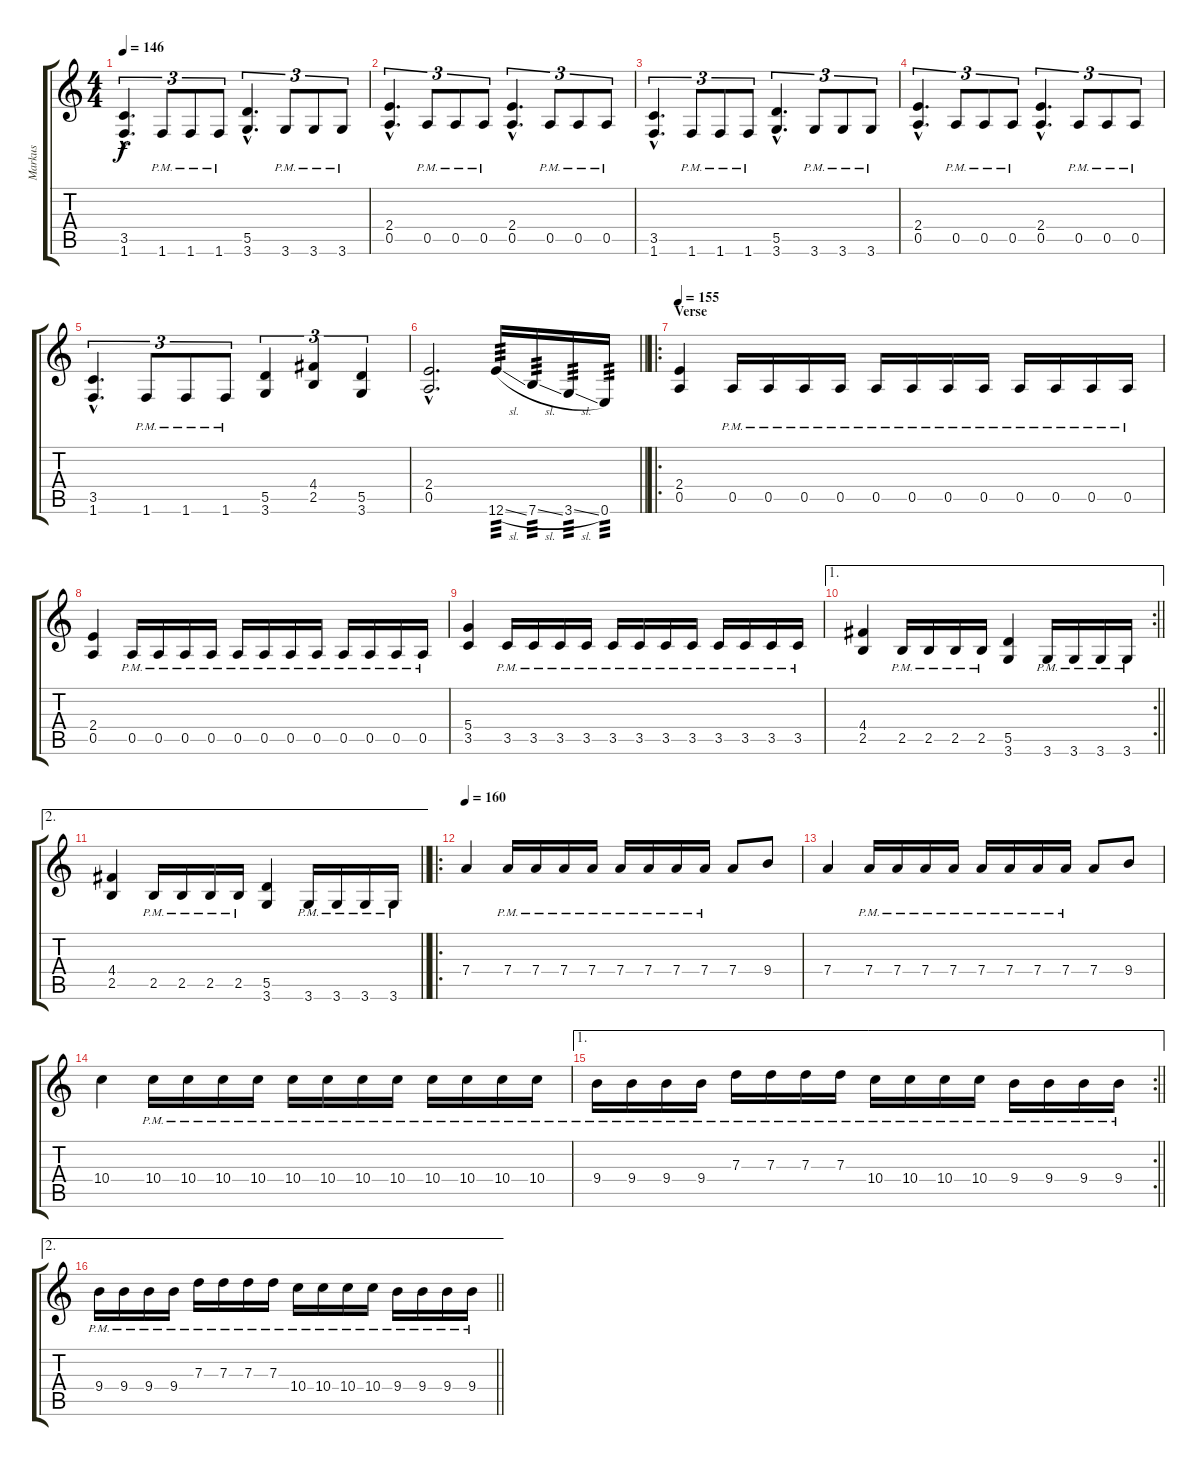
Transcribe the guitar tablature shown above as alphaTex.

\track ("Markus" "Markus") {instrument distortionguitar}
\staff {score tabs}
\tuning (E4 B3 G3 D3 A2 E2) {hide}
\ts (4 4)
\tempo 146
\clef g2
\ks c
(3.5{hac} 1.6{hac}).4{d tu (3 2) dy f} 1.6{pm}.8{tu (3 2)} 1.6{pm}.8{tu (3 2)} 1.6{pm}.8{tu (3 2)} (5.5{hac} 3.6{hac}).4{d tu (3 2)} 3.6{pm}.8{tu (3 2)} 3.6{pm}.8{tu (3 2)} 3.6{pm}.8{tu (3 2)} |
(2.4{hac} 0.5{hac}).4{d tu (3 2)} 0.5{pm}.8{tu (3 2)} 0.5{pm}.8{tu (3 2)} 0.5{pm}.8{tu (3 2)} (2.4{hac} 0.5{hac}).4{d tu (3 2)} 0.5{pm}.8{tu (3 2)} 0.5{pm}.8{tu (3 2)} 0.5{pm}.8{tu (3 2)} |
(3.5{hac} 1.6{hac}).4{d tu (3 2)} 1.6{pm}.8{tu (3 2)} 1.6{pm}.8{tu (3 2)} 1.6{pm}.8{tu (3 2)} (5.5{hac} 3.6{hac}).4{d tu (3 2)} 3.6{pm}.8{tu (3 2)} 3.6{pm}.8{tu (3 2)} 3.6{pm}.8{tu (3 2)} |
(2.4{hac} 0.5{hac}).4{d tu (3 2)} 0.5{pm}.8{tu (3 2)} 0.5{pm}.8{tu (3 2)} 0.5{pm}.8{tu (3 2)} (2.4{hac} 0.5{hac}).4{d tu (3 2)} 0.5{pm}.8{tu (3 2)} 0.5{pm}.8{tu (3 2)} 0.5{pm}.8{tu (3 2)} |
(3.5{hac} 1.6{hac}).4{d tu (3 2)} 1.6{pm}.8{tu (3 2)} 1.6{pm}.8{tu (3 2)} 1.6{pm}.8{tu (3 2)} (5.5 3.6).4{tu (3 2)} (4.4 2.5).4{tu (3 2)} (5.5 3.6).4{tu (3 2)} |
\barLineRight lightlight
(2.4{hac} 0.5{hac}).2{d} 12.6{sl}.16{tp 3} 7.6{sl}.16{tp 3} 3.6{sl}.16{tp 3} 0.6.16{tp 3} |
\ro
\section ("" "Verse")
\tempo 155
(2.4 0.5).4 0.5{pm}.16 0.5{pm}.16 0.5{pm}.16 0.5{pm}.16 0.5{pm}.16 0.5{pm}.16 0.5{pm}.16 0.5{pm}.16 0.5{pm}.16 0.5{pm}.16 0.5{pm}.16 0.5{pm}.16 |
(2.4 0.5).4 0.5{pm}.16 0.5{pm}.16 0.5{pm}.16 0.5{pm}.16 0.5{pm}.16 0.5{pm}.16 0.5{pm}.16 0.5{pm}.16 0.5{pm}.16 0.5{pm}.16 0.5{pm}.16 0.5{pm}.16 |
(5.4 3.5).4 3.5{pm}.16 3.5{pm}.16 3.5{pm}.16 3.5{pm}.16 3.5{pm}.16 3.5{pm}.16 3.5{pm}.16 3.5{pm}.16 3.5{pm}.16 3.5{pm}.16 3.5{pm}.16 3.5{pm}.16 |
\ae 1
\rc 2
\barLineRight lightlight
(4.4 2.5).4 2.5{pm}.16 2.5{pm}.16 2.5{pm}.16 2.5{pm}.16 (5.5 3.6).4 3.6{pm}.16 3.6{pm}.16 3.6{pm}.16 3.6{pm}.16 |
\ae 2
\barLineRight lightlight
(4.4 2.5).4 2.5{pm}.16 2.5{pm}.16 2.5{pm}.16 2.5{pm}.16 (5.5 3.6).4 3.6{pm}.16 3.6{pm}.16 3.6{pm}.16 3.6{pm}.16 |
\ro
\section ("" "")
\tempo 160
7.4.4 7.4{pm}.16 7.4{pm}.16 7.4{pm}.16 7.4{pm}.16 7.4{pm}.16 7.4{pm}.16 7.4{pm}.16 7.4{pm}.16 7.4.8 9.4.8 |
7.4.4 7.4{pm}.16 7.4{pm}.16 7.4{pm}.16 7.4{pm}.16 7.4{pm}.16 7.4{pm}.16 7.4{pm}.16 7.4{pm}.16 7.4.8 9.4.8 |
10.4.4 10.4{pm}.16 10.4{pm}.16 10.4{pm}.16 10.4{pm}.16 10.4{pm}.16 10.4{pm}.16 10.4{pm}.16 10.4{pm}.16 10.4{pm}.16 10.4{pm}.16 10.4{pm}.16 10.4{pm}.16 |
\ae 1
\rc 2
\barLineRight lightlight
9.4{pm}.16 9.4{pm}.16 9.4{pm}.16 9.4{pm}.16 7.3{pm}.16 7.3{pm}.16 7.3{pm}.16 7.3{pm}.16 10.4{pm}.16 10.4{pm}.16 10.4{pm}.16 10.4{pm}.16 9.4{pm}.16 9.4{pm}.16 9.4{pm}.16 9.4{pm}.16 |
\ae 2
\barLineRight lightlight
9.4{pm}.16 9.4{pm}.16 9.4{pm}.16 9.4{pm}.16 7.3{pm}.16 7.3{pm}.16 7.3{pm}.16 7.3{pm}.16 10.4{pm}.16 10.4{pm}.16 10.4{pm}.16 10.4{pm}.16 9.4{pm}.16 9.4{pm}.16 9.4{pm}.16 9.4{pm}.16
